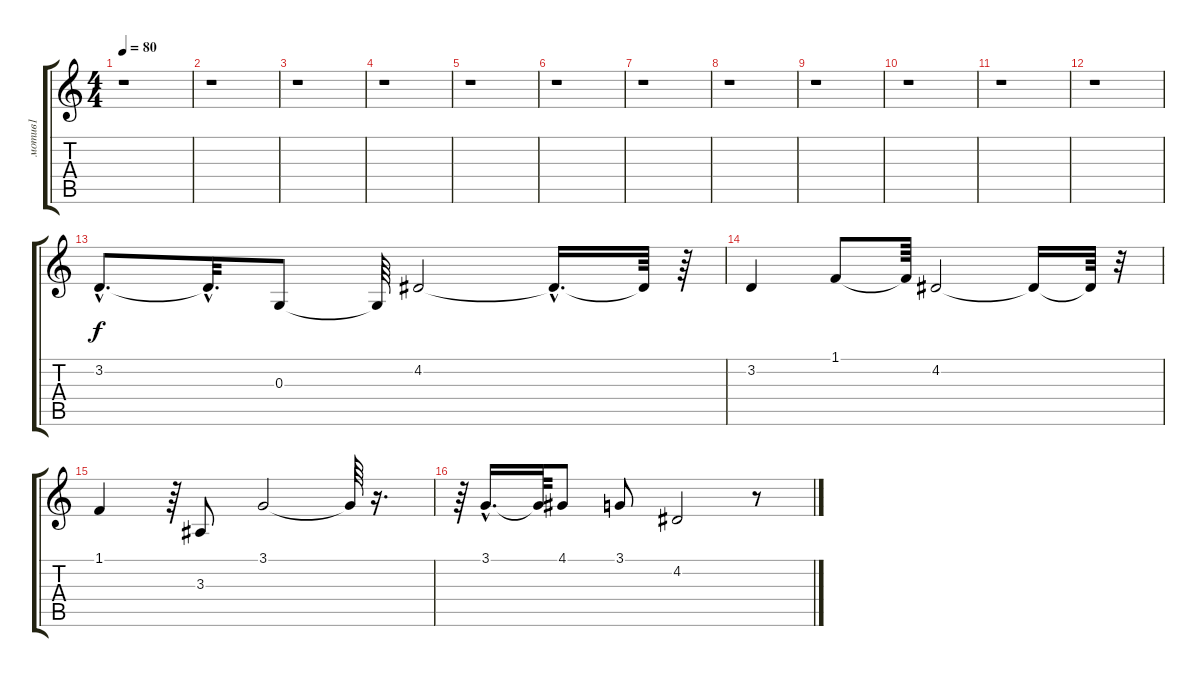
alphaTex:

\track ("мотив1" "мотив1") {instrument harpsichord}
\staff {score tabs}
\tuning (E4 B3 G3 D3 A2 E2) {hide}
\ts (4 4)
\tempo 80
\clef g2
\ks c
r.1{dy f} |
r.1 |
r.1 |
r.1 |
r.1 |
r.1 |
r.1 |
r.1 |
r.1 |
r.1 |
r.1 |
r.1 |
3.2{hac}.8{d} 3.2{hac t}.32{d} 0.3.8 0.3{t}.64 4.2.2 4.2{hac t}.16{d} 4.2{t}.64 r.64 |
3.2.4 1.1.8 1.1{t}.64 4.2.2 4.2{t}.16 4.2{t}.64 r.32 |
1.1.4 r.64 3.3.8 3.1.2 3.1{t}.64 r.16{d} |
r.64 3.1{hac}.16{d} 3.1{t}.64 4.1.8 3.1.8 4.2.2 r.8
